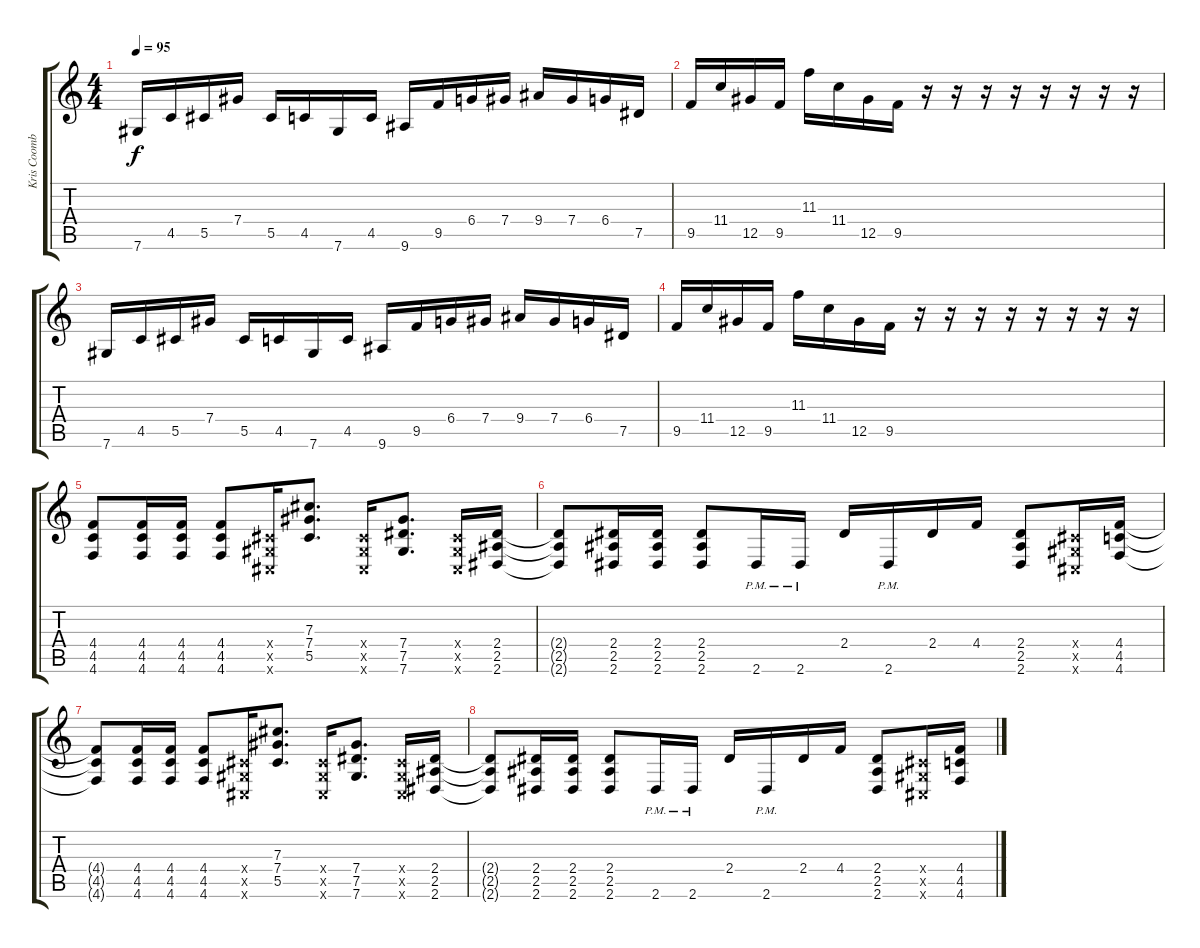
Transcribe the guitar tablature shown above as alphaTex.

\track ("Kris Coombs" "Kris Coomb") {instrument distortionguitar}
\staff {score tabs}
\tuning (Eb4 Bb3 Gb3 Db3 Ab2 Db2) {hide}
\ts (4 4)
\tempo 95
\clef g2
\ks c
7.6.16{dy f} 4.5.16 5.5.16 7.4.16 5.5.16 4.5.16 7.6.16 4.5.16 9.6.16 9.5.16 6.4.16 7.4.16 9.4.16 7.4.16 6.4.16 7.5.16 |
9.5.16 11.4.16 12.5.16 9.5.16 11.3.16 11.4.16 12.5.16 9.5.16 r.16 r.16 r.16 r.16 r.16 r.16 r.16 r.16 |
7.6.16 4.5.16 5.5.16 7.4.16 5.5.16 4.5.16 7.6.16 4.5.16 9.6.16 9.5.16 6.4.16 7.4.16 9.4.16 7.4.16 6.4.16 7.5.16 |
9.5.16 11.4.16 12.5.16 9.5.16 11.3.16 11.4.16 12.5.16 9.5.16 r.16 r.16 r.16 r.16 r.16 r.16 r.16 r.16 |
(4.4 4.5 4.6).8 (4.4 4.5 4.6).16 (4.4 4.5 4.6).16 (4.4 4.5 4.6).8 (0.4{x} 0.5{x} 0.6{x}).16 (7.3 7.4 5.5).8{d} (0.4{x} 0.5{x} 0.6{x}).16 (7.4 7.5 7.6).8{d} (0.4{x} 0.5{x} 0.6{x}).16 (2.4 2.5 2.6).16 |
(2.4{t} 2.5{t} 2.6{t}).8 (2.4 2.5 2.6).16 (2.4 2.5 2.6).16 (2.4 2.5 2.6).8 2.6{pm}.16 2.6{pm}.16 2.4.16 2.6{pm}.16 2.4.16 4.4.16 (2.4 2.5 2.6).8 (0.4{x} 0.5{x} 0.6{x}).16 (4.4 4.5 4.6).16 |
(4.4{t} 4.5{t} 4.6{t}).8 (4.4 4.5 4.6).16 (4.4 4.5 4.6).16 (4.4 4.5 4.6).8 (0.4{x} 0.5{x} 0.6{x}).16 (7.3 7.4 5.5).8{d} (0.4{x} 0.5{x} 0.6{x}).16 (7.4 7.5 7.6).8{d} (0.4{x} 0.5{x} 0.6{x}).16 (2.4 2.5 2.6).16 |
(2.4{t} 2.5{t} 2.6{t}).8 (2.4 2.5 2.6).16 (2.4 2.5 2.6).16 (2.4 2.5 2.6).8 2.6{pm}.16 2.6{pm}.16 2.4.16 2.6{pm}.16 2.4.16 4.4.16 (2.4 2.5 2.6).8 (0.4{x} 0.5{x} 0.6{x}).16 (4.4 4.5 4.6).16
